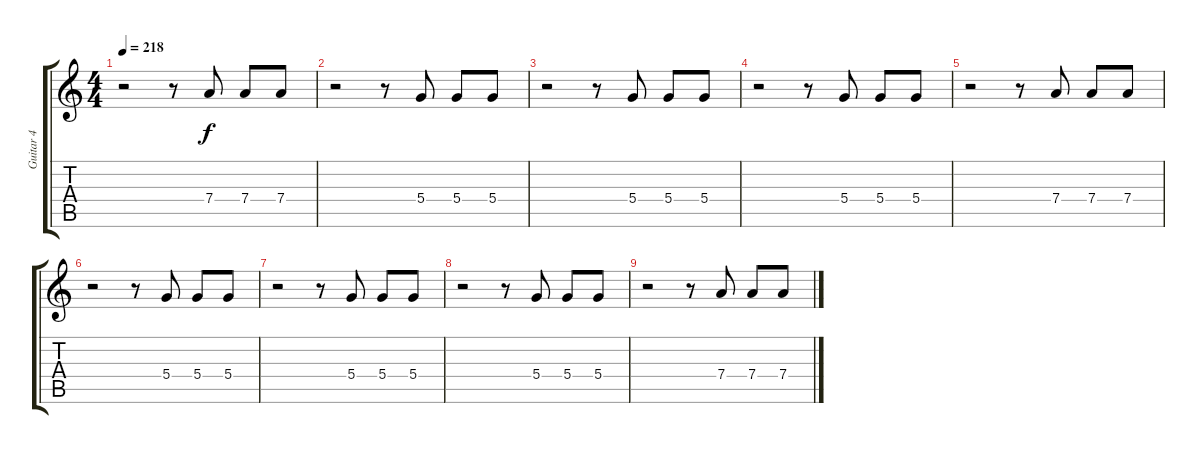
\track ("Guitar 4" "Guitar 4") {instrument electricguitarmuted}
\staff {score tabs}
\tuning (E4 B3 G3 D3 A2 E2) {hide}
\ts (4 4)
\tempo 218
\clef g2
\ks c
r.2{dy f} r.8 7.4.8 7.4.8 7.4.8 |
r.2 r.8 5.4.8 5.4.8 5.4.8 |
r.2 r.8 5.4.8 5.4.8 5.4.8 |
r.2 r.8 5.4.8 5.4.8 5.4.8 |
r.2 r.8 7.4.8 7.4.8 7.4.8 |
r.2 r.8 5.4.8 5.4.8 5.4.8 |
r.2 r.8 5.4.8 5.4.8 5.4.8 |
r.2 r.8 5.4.8 5.4.8 5.4.8 |
r.2 r.8 7.4.8 7.4.8 7.4.8
